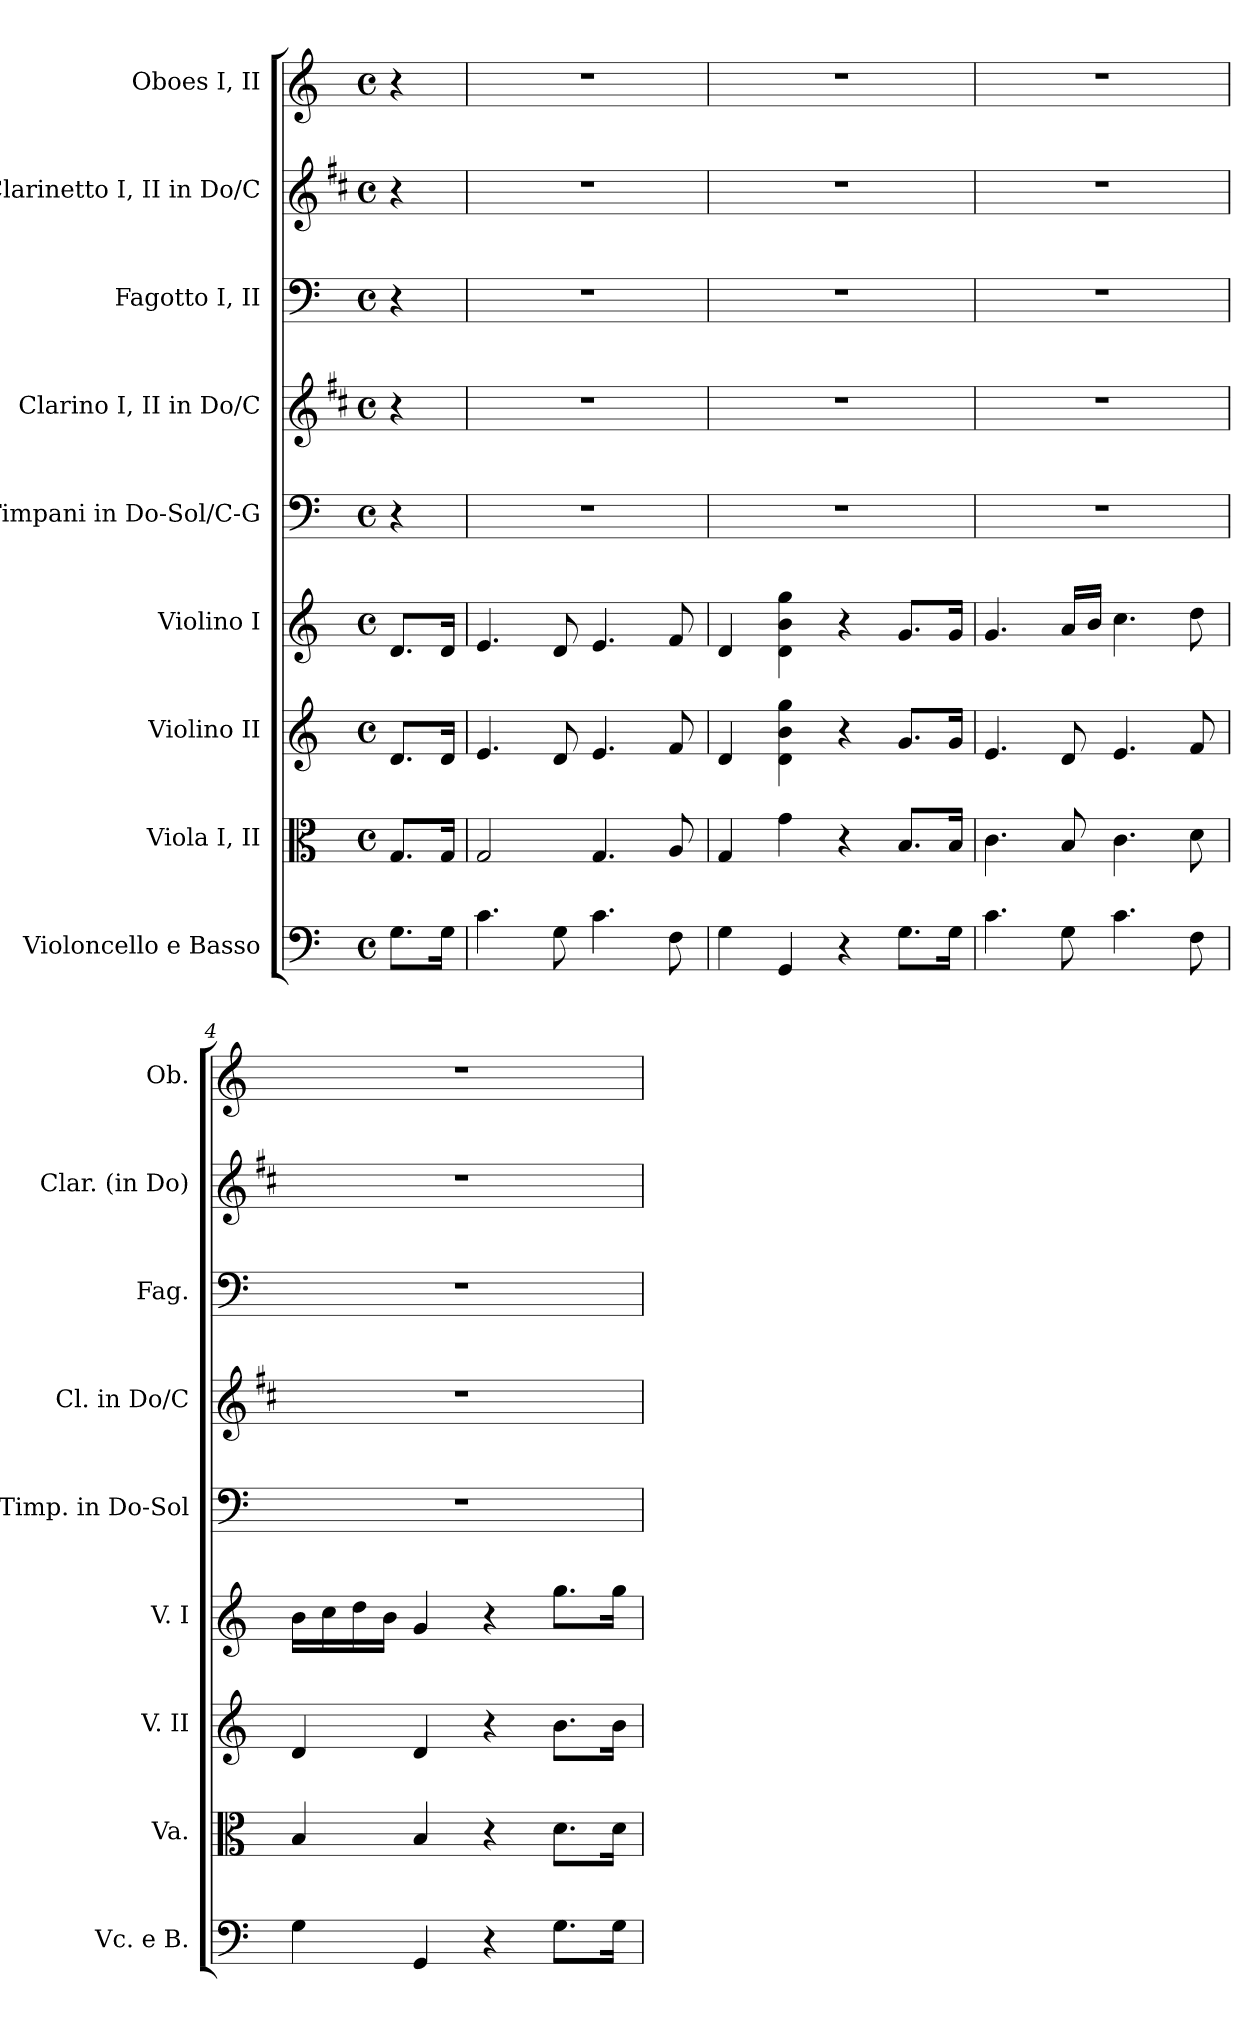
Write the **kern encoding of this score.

**kern	**kern	**kern	**kern	**kern	**kern	**kern	**kern	**kern
*part9	*part8	*part7	*part6	*part5	*part4	*part3	*part2	*part1
*staff9	*staff8	*staff7	*staff6	*staff5	*staff4	*staff3	*staff2	*staff1
*I"Violoncello e Basso	*I"Viola I, II	*I"Violino II	*I"Violino I	*I"Timpani in Do-Sol/C-G	*I"Clarino I, II in Do/C	*I"Fagotto I, II	*I"Clarinetto I, II in Do/C	*I"Oboes I, II
*I'Vc. e B.	*I'Va.	*I'V. II	*I'V. I	*I'Timp. in Do-Sol	*I'Cl. in Do/C	*I'Fag.	*I'Clar. (in Do)	*I'Ob.
*clefF4	*clefC3	*clefG2	*clefG2	*clefF4	*clefG2	*clefF4	*clefG2	*clefG2
*	*	*	*	*	*ITrd1c2	*	*ITrd1c2	*
*k[]	*k[]	*k[]	*k[]	*k[]	*k[]	*k[]	*k[]	*k[]
*M4/4	*M4/4	*M4/4	*M4/4	*M4/4	*M4/4	*M4/4	*M4/4	*M4/4
*met(c)	*met(c)	*met(c)	*met(c)	*met(c)	*met(c)	*met(c)	*met(c)	*met(c)
=	=	=	=	=	=	=	=	=
8.G\L	8.G/L	8.d/L	8.d/L	4r	4r	4r	4r	4r
16G\Jk	16G/Jk	16d/Jk	16d/Jk	.	.	.	.	.
=1	=1	=1	=1	=1	=1	=1	=1	=1
4.ci\	2Gj/	4.eZ/	4.eZ/	1r	1r	1r	1r	1r
8G\	.	8d/	8d/	.	.	.	.	.
4.c\	4.G/	4.e/	4.e/	.	.	.	.	.
8F\	8A/	8f/	8f/	.	.	.	.	.
=2	=2	=2	=2	=2	=2	=2	=2	=2
4G\	4G/	4d/	4d/	1r	1r	1r	1r	1r
4GG/	4g\	4d\ 4b\ 4gg\	4d\ 4b\ 4gg\	.	.	.	.	.
4r	4r	4r	4r	.	.	.	.	.
8.G\L	8.B/L	8.g/L	8.g/L	.	.	.	.	.
16G\Jk	16B/Jk	16g/Jk	16g/Jk	.	.	.	.	.
=3	=3	=3	=3	=3	=3	=3	=3	=3
4.ci\	4.ci\	4.eZ/	4.gj/	1r	1r	1r	1r	1r
8G\	8B/	8d/	16a/LL	.	.	.	.	.
.	.	.	16b/JJ	.	.	.	.	.
4.c\	4.c\	4.e/	4.cc\	.	.	.	.	.
8F\	8d\	8f/	8dd\	.	.	.	.	.
=4	=4	=4	=4	=4	=4	=4	=4	=4
4Gi\	4BZ/	4dj/	16bZ\LL	1r	1r	1r	1r	1r
.	.	.	16cc\	.	.	.	.	.
.	.	.	16dd\	.	.	.	.	.
.	.	.	16b\JJ	.	.	.	.	.
4GG/	4B/	4d/	4g/	.	.	.	.	.
4r	4r	4r	4r	.	.	.	.	.
8.G\L	8.d\L	8.b\L	8.gg\L	.	.	.	.	.
16G\Jk	16d\Jk	16b\Jk	16gg\Jk	.	.	.	.	.
=	=	=	=	=	=	=	=	=
*-	*-	*-	*-	*-	*-	*-	*-	*-
